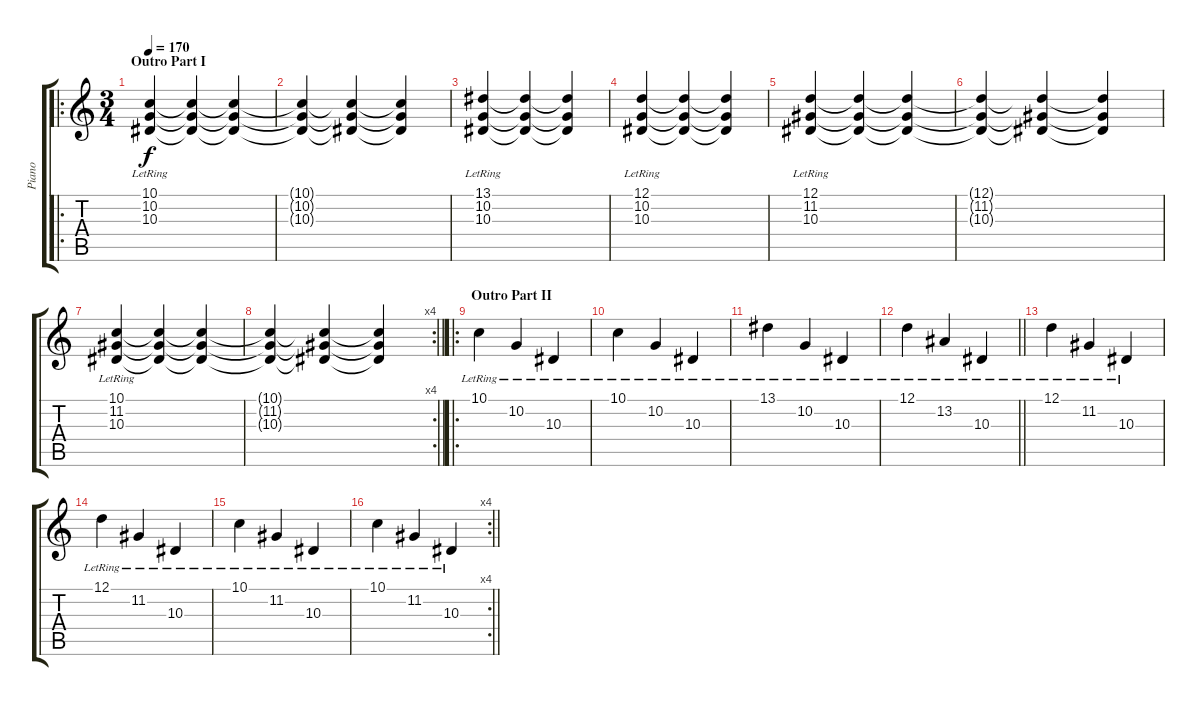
\track ("Piano" "Piano") {instrument electricgrandpiano}
\staff {score tabs}
\tuning (D4 A3 F3 C3 G2 C2) {hide}
\ro
\ts (3 4)
\section ("" "Outro Part I")
\tempo 170
\clef g2
\ks c
(10.1{lr} 10.2 10.3).4{dy f} (10.1{t} 10.2{t} 10.3{t}).4 (10.1{t} 10.2{t} 10.3{t}).4 |
(10.1{t} 10.2{t} 10.3{t}).4 (10.1{t} 10.2{t} 10.3{t}).4 (10.1{t} 10.2{t} 10.3{t}).4 |
(13.1{lr} 10.2 10.3).4 (13.1{t} 10.2{t} 10.3{t}).4 (13.1{t} 10.2{t} 10.3{t}).4 |
(12.1{lr} 10.2 10.3).4 (12.1{t} 10.2{t} 10.3{t}).4 (12.1{t} 10.2{t} 10.3{t}).4 |
(12.1{lr} 11.2 10.3).4 (12.1{t} 11.2{t} 10.3{t}).4 (12.1{t} 11.2{t} 10.3{t}).4 |
(12.1{t} 11.2{t} 10.3{t}).4 (12.1{t} 11.2{t} 10.3{t}).4 (12.1{t} 11.2{t} 10.3{t}).4 |
(10.1{lr} 11.2 10.3).4 (10.1{t} 11.2{t} 10.3{t}).4 (10.1{t} 11.2{t} 10.3{t}).4 |
\rc 4
\barLineRight lightlight
(10.1{t} 11.2{t} 10.3{t}).4 (10.1{t} 11.2{t} 10.3{t}).4 (10.1{t} 11.2{t} 10.3{t}).4 |
\ro
\section ("" "Outro Part II")
10.1{lr}.4 10.2{lr}.4 10.3{lr}.4 |
10.1{lr}.4 10.2{lr}.4 10.3{lr}.4 |
13.1{lr}.4 10.2{lr}.4 10.3{lr}.4 |
\barLineRight lightlight
12.1{lr}.4 13.2{lr}.4 10.3{lr}.4 |
12.1{lr}.4 11.2{lr}.4 10.3{lr}.4 |
12.1{lr}.4 11.2{lr}.4 10.3{lr}.4 |
10.1{lr}.4 11.2{lr}.4 10.3{lr}.4 |
\rc 4
\barLineRight lightlight
10.1{lr}.4 11.2{lr}.4 10.3{lr}.4
